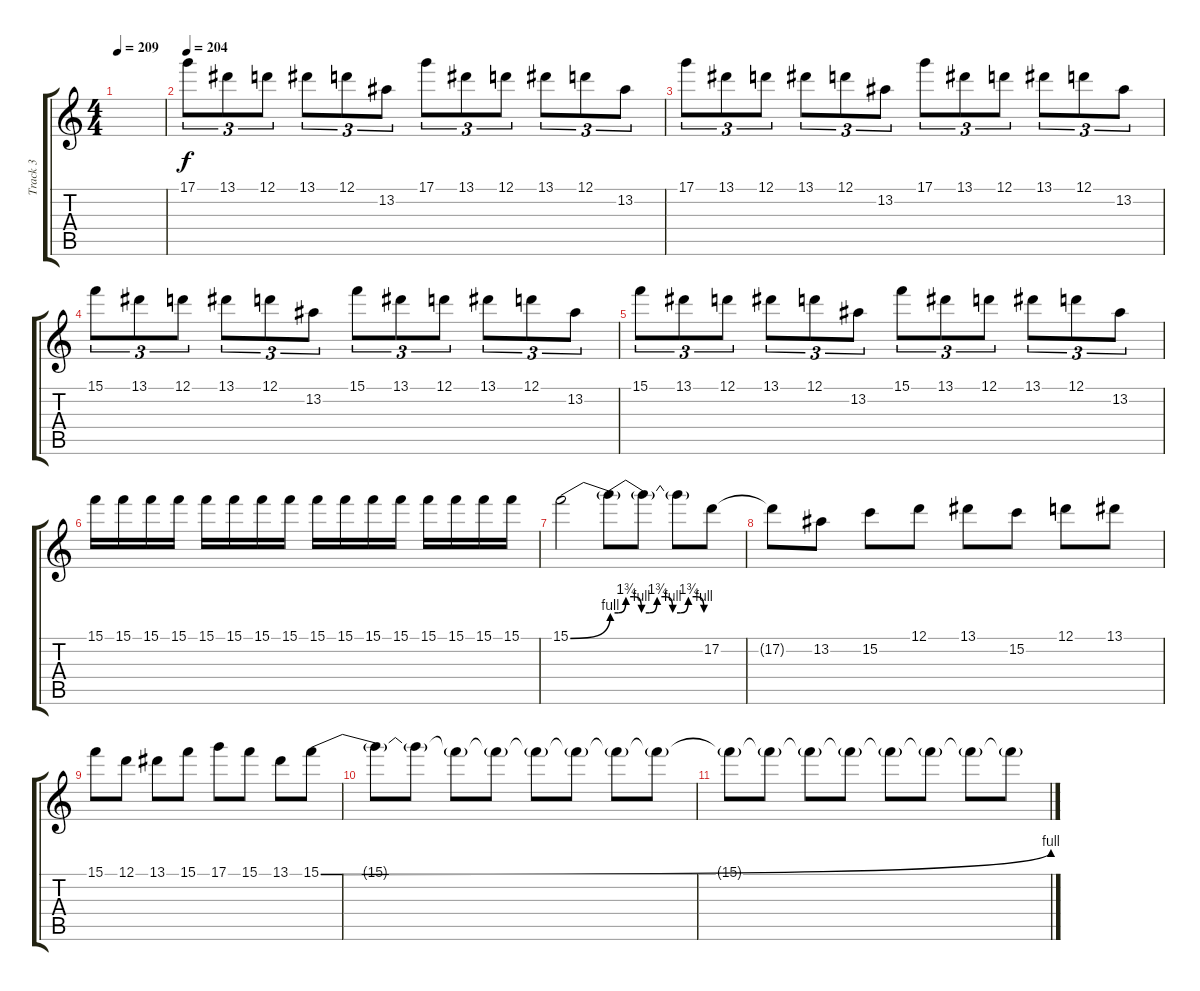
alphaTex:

\track ("Track 3" "Track 3") {instrument distortionguitar}
\staff {score tabs}
\tuning (D4 A3 F3 C3 G2 C2) {hide}
\ts (4 4)
\tempo 209
\clef g2
\ks c
|
\tempo 204
17.1.8{tu (3 2)} 13.1.8{tu (3 2)} 12.1.8{tu (3 2)} 13.1.8{tu (3 2)} 12.1.8{tu (3 2)} 13.2.8{tu (3 2)} 17.1.8{tu (3 2)} 13.1.8{tu (3 2)} 12.1.8{tu (3 2)} 13.1.8{tu (3 2)} 12.1.8{tu (3 2)} 13.2.8{tu (3 2)} |
17.1.8{tu (3 2)} 13.1.8{tu (3 2)} 12.1.8{tu (3 2)} 13.1.8{tu (3 2)} 12.1.8{tu (3 2)} 13.2.8{tu (3 2)} 17.1.8{tu (3 2)} 13.1.8{tu (3 2)} 12.1.8{tu (3 2)} 13.1.8{tu (3 2)} 12.1.8{tu (3 2)} 13.2.8{tu (3 2)} |
15.1.8{tu (3 2)} 13.1.8{tu (3 2)} 12.1.8{tu (3 2)} 13.1.8{tu (3 2)} 12.1.8{tu (3 2)} 13.2.8{tu (3 2)} 15.1.8{tu (3 2)} 13.1.8{tu (3 2)} 12.1.8{tu (3 2)} 13.1.8{tu (3 2)} 12.1.8{tu (3 2)} 13.2.8{tu (3 2)} |
15.1.8{tu (3 2)} 13.1.8{tu (3 2)} 12.1.8{tu (3 2)} 13.1.8{tu (3 2)} 12.1.8{tu (3 2)} 13.2.8{tu (3 2)} 15.1.8{tu (3 2)} 13.1.8{tu (3 2)} 12.1.8{tu (3 2)} 13.1.8{tu (3 2)} 12.1.8{tu (3 2)} 13.2.8{tu (3 2)} |
15.1.16 15.1.16 15.1.16 15.1.16 15.1.16 15.1.16 15.1.16 15.1.16 15.1.16 15.1.16 15.1.16 15.1.16 15.1.16 15.1.16 15.1.16 15.1.16 |
15.1{be (bend 0 0 60 4)}.2 15.1{be (custom 0 4 5 4 10 7 15 7 20 4 25 4 30 7 35 7 40 4 45 4 50 7 55 7 60 4) t}.8 15.1{t}.8 15.1{t}.8 17.2.8 |
17.2{t}.8 13.2.8 15.2.8 12.1.8 13.1.8 15.2.8 12.1.8 13.1.8 |
15.1.8 12.1.8 13.1.8 15.1.8 17.1.8 15.1.8 13.1.8 15.1{be (bend 0 0 60 4)}.8 |
15.1{t}.8 15.1{t}.8 15.1{t}.8 15.1{t}.8 15.1{t}.8 15.1{t}.8 15.1{t}.8 15.1{t}.8 |
15.1{t}.8 15.1{t}.8 15.1{t}.8 15.1{t}.8 15.1{t}.8 15.1{t}.8 15.1{t}.8 15.1{t}.8
